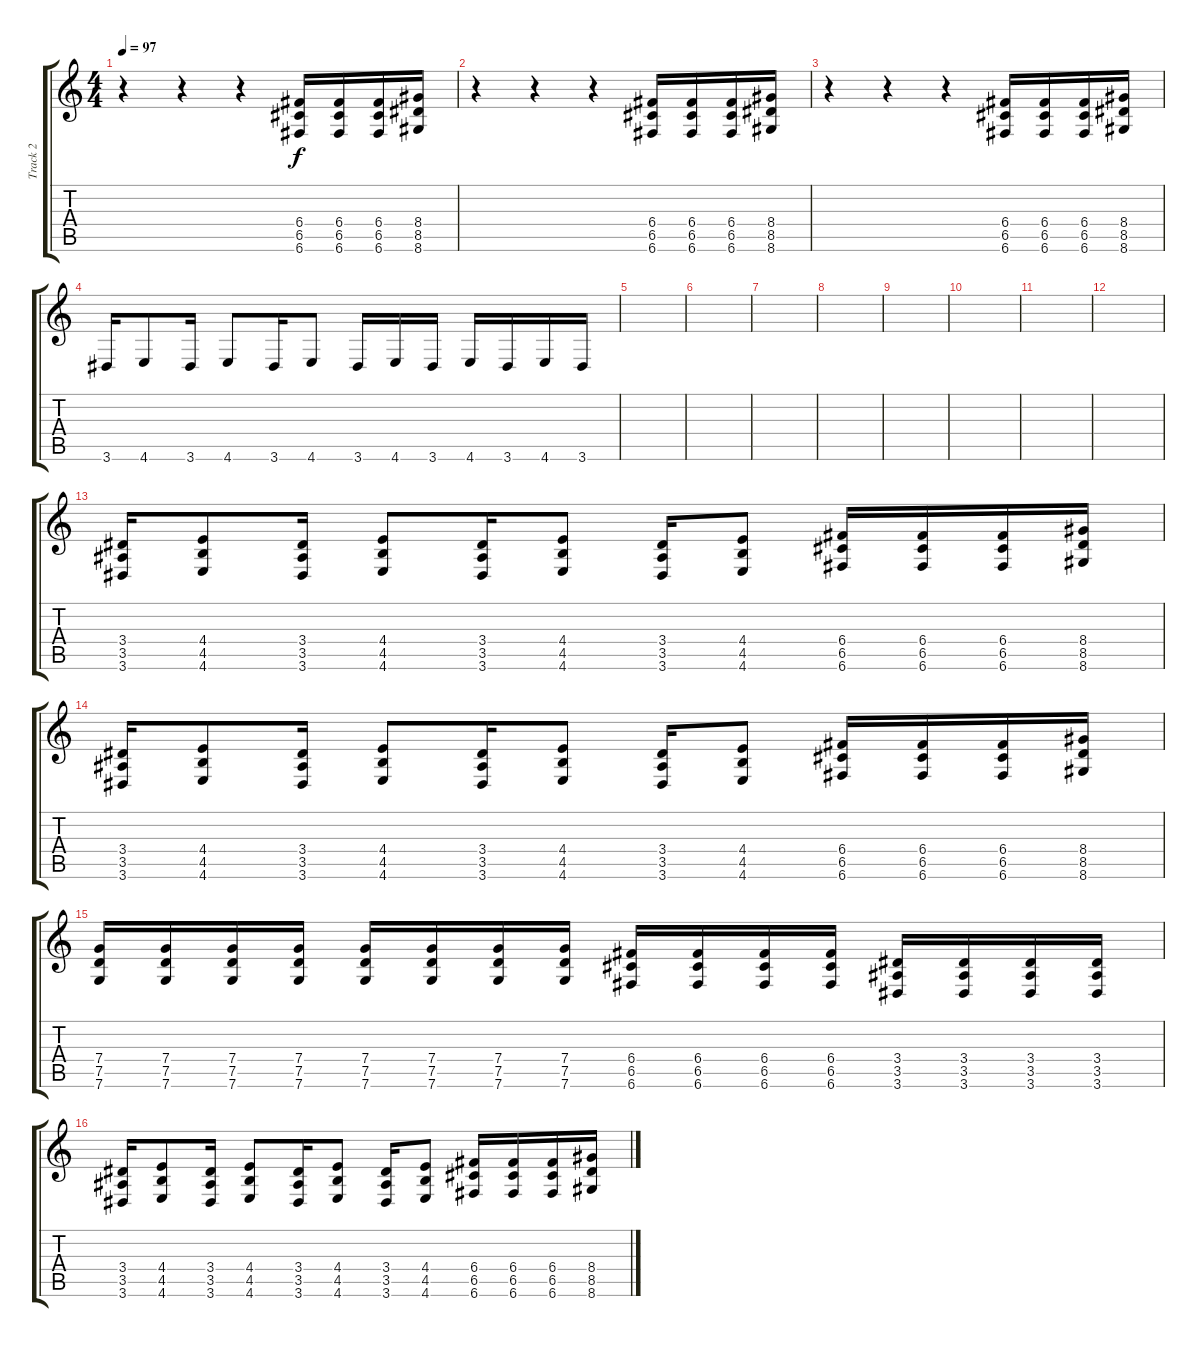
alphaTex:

\track ("Track 2" "Track 2") {instrument distortionguitar}
\staff {score tabs}
\tuning (D4 A3 F3 C3 G2 C2) {hide}
\ts (4 4)
\tempo 97
\clef g2
\ks c
r.4{dy f} r.4 r.4 (6.4 6.5 6.6).16 (6.4 6.5 6.6).16 (6.4 6.5 6.6).16 (8.4 8.5 8.6).16 |
r.4 r.4 r.4 (6.4 6.5 6.6).16 (6.4 6.5 6.6).16 (6.4 6.5 6.6).16 (8.4 8.5 8.6).16 |
r.4 r.4 r.4 (6.4 6.5 6.6).16 (6.4 6.5 6.6).16 (6.4 6.5 6.6).16 (8.4 8.5 8.6).16 |
3.6.16 4.6.8 3.6.16 4.6.8 3.6.16 4.6.8 3.6.16 4.6.16 3.6.16 4.6.16 3.6.16 4.6.16 3.6.16 |
|
|
|
|
|
|
|
|
(3.4 3.5 3.6).16 (4.4 4.5 4.6).8 (3.4 3.5 3.6).16 (4.4 4.5 4.6).8 (3.4 3.5 3.6).16 (4.4 4.5 4.6).8 (3.4 3.5 3.6).16 (4.4 4.5 4.6).8 (6.4 6.5 6.6).16 (6.4 6.5 6.6).16 (6.4 6.5 6.6).16 (8.4 8.5 8.6).16 |
(3.4 3.5 3.6).16 (4.4 4.5 4.6).8 (3.4 3.5 3.6).16 (4.4 4.5 4.6).8 (3.4 3.5 3.6).16 (4.4 4.5 4.6).8 (3.4 3.5 3.6).16 (4.4 4.5 4.6).8 (6.4 6.5 6.6).16 (6.4 6.5 6.6).16 (6.4 6.5 6.6).16 (8.4 8.5 8.6).16 |
(7.4 7.5 7.6).16 (7.4 7.5 7.6).16 (7.4 7.5 7.6).16 (7.4 7.5 7.6).16 (7.4 7.5 7.6).16 (7.4 7.5 7.6).16 (7.4 7.5 7.6).16 (7.4 7.5 7.6).16 (6.4 6.5 6.6).16 (6.4 6.5 6.6).16 (6.4 6.5 6.6).16 (6.4 6.5 6.6).16 (3.4 3.5 3.6).16 (3.4 3.5 3.6).16 (3.4 3.5 3.6).16 (3.4 3.5 3.6).16 |
(3.4 3.5 3.6).16 (4.4 4.5 4.6).8 (3.4 3.5 3.6).16 (4.4 4.5 4.6).8 (3.4 3.5 3.6).16 (4.4 4.5 4.6).8 (3.4 3.5 3.6).16 (4.4 4.5 4.6).8 (6.4 6.5 6.6).16 (6.4 6.5 6.6).16 (6.4 6.5 6.6).16 (8.4 8.5 8.6).16
